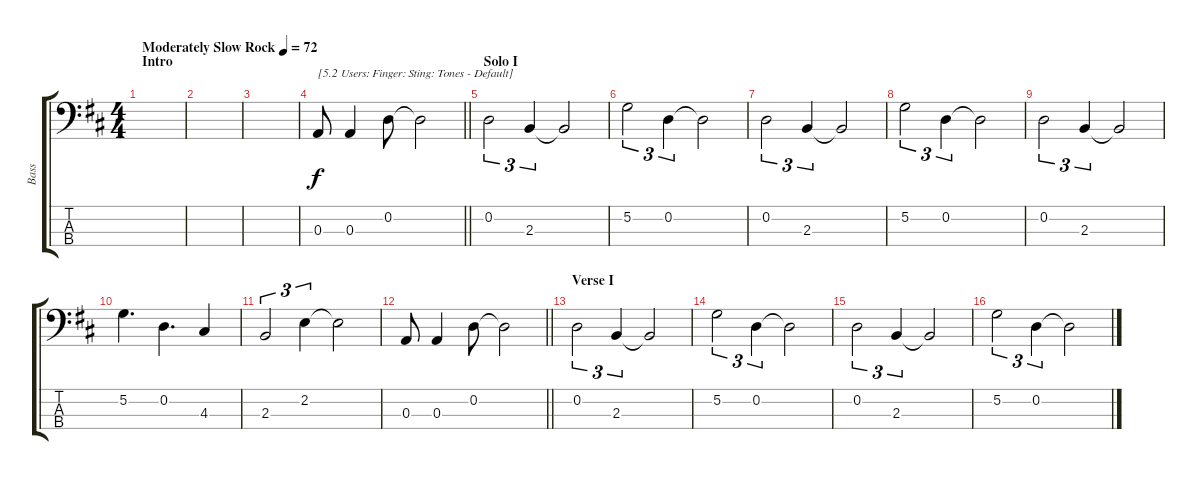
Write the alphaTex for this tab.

\track ("Bass" "Bass") {instrument electricbassfinger}
\staff {score tabs}
\tuning (G2 D2 A1 E1) {hide}
\ts (4 4)
\section ("" "Intro")
\tempo (72 "Moderately Slow Rock")
\clef f4
\ks d
|
|
|
\barLineRight lightlight
0.3.8{txt "[5.2 Users: Finger: Sting: Tones - Default]"} 0.3.4 0.2.8 0.2{t}.2 |
\section ("" "Solo I")
0.2.2{tu (3 2)} 2.3.4{tu (3 2)} 2.3{t}.2 |
5.2.2{tu (3 2)} 0.2.4{tu (3 2)} 0.2{t}.2 |
0.2.2{tu (3 2)} 2.3.4{tu (3 2)} 2.3{t}.2 |
5.2.2{tu (3 2)} 0.2.4{tu (3 2)} 0.2{t}.2 |
0.2.2{tu (3 2)} 2.3.4{tu (3 2)} 2.3{t}.2 |
5.2.4{d} 0.2.4{d} 4.3.4 |
2.3.2{tu (3 2)} 2.2.4{tu (3 2)} 2.2{t}.2 |
\barLineRight lightlight
0.3.8 0.3.4 0.2.8 0.2{t}.2 |
\section ("" "Verse I")
0.2.2{tu (3 2)} 2.3.4{tu (3 2)} 2.3{t}.2 |
5.2.2{tu (3 2)} 0.2.4{tu (3 2)} 0.2{t}.2 |
0.2.2{tu (3 2)} 2.3.4{tu (3 2)} 2.3{t}.2 |
5.2.2{tu (3 2)} 0.2.4{tu (3 2)} 0.2{t}.2
